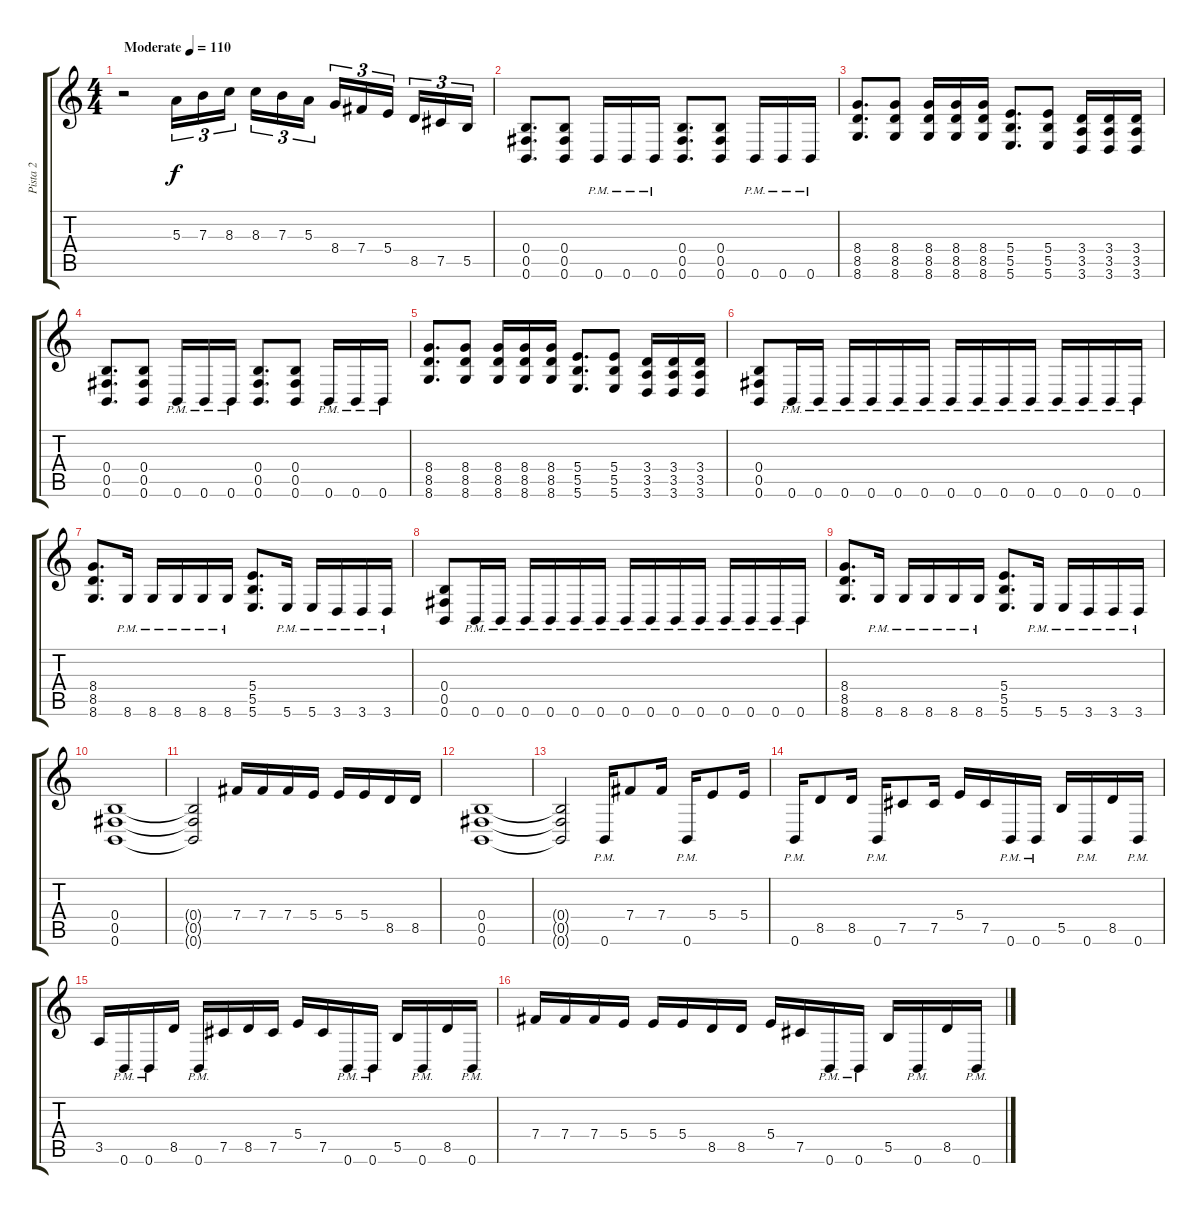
\track ("Pista 2" "Pista 2") {instrument distortionguitar}
\staff {score tabs}
\tuning (Db4 Ab3 E3 B2 Gb2 B1) {hide}
\ts (4 4)
\tempo (110 "Moderate")
\clef g2
\ks c
r.2{dy f instrument distortionguitar} 5.3.16{tu (3 2)} 7.3.16{tu (3 2)} 8.3.16{tu (3 2) beam splitsecondary} 8.3.16{tu (3 2)} 7.3.16{tu (3 2)} 5.3.16{tu (3 2)} 8.4.16{tu (3 2)} 7.4.16{tu (3 2)} 5.4.16{tu (3 2) beam splitsecondary} 8.5.16{tu (3 2)} 7.5.16{tu (3 2)} 5.5.16{tu (3 2)} |
(0.4 0.5 0.6).8{d} (0.4 0.5 0.6).8 0.6{pm}.16 0.6{pm}.16 0.6{pm}.16 (0.4 0.5 0.6).8{d} (0.4 0.5 0.6).8 0.6{pm}.16 0.6{pm}.16 0.6{pm}.16 |
(8.4 8.5 8.6).8{d} (8.4 8.5 8.6).8 (8.4 8.5 8.6).16 (8.4 8.5 8.6).16 (8.4 8.5 8.6).16 (5.4 5.5 5.6).8{d} (5.4 5.5 5.6).8 (3.4 3.5 3.6).16 (3.4 3.5 3.6).16 (3.4 3.5 3.6).16 |
(0.4 0.5 0.6).8{d} (0.4 0.5 0.6).8 0.6{pm}.16 0.6{pm}.16 0.6{pm}.16 (0.4 0.5 0.6).8{d} (0.4 0.5 0.6).8 0.6{pm}.16 0.6{pm}.16 0.6{pm}.16 |
(8.4 8.5 8.6).8{d} (8.4 8.5 8.6).8 (8.4 8.5 8.6).16 (8.4 8.5 8.6).16 (8.4 8.5 8.6).16 (5.4 5.5 5.6).8{d} (5.4 5.5 5.6).8 (3.4 3.5 3.6).16 (3.4 3.5 3.6).16 (3.4 3.5 3.6).16 |
(0.4 0.5 0.6).8 0.6{pm}.16 0.6{pm}.16 0.6{pm}.16 0.6{pm}.16 0.6{pm}.16 0.6{pm}.16 0.6{pm}.16 0.6{pm}.16 0.6{pm}.16 0.6{pm}.16 0.6{pm}.16 0.6{pm}.16 0.6{pm}.16 0.6{pm}.16 |
(8.4 8.5 8.6).8{d} 8.6{pm}.16 8.6{pm}.16 8.6{pm}.16 8.6{pm}.16 8.6{pm}.16 (5.4 5.5 5.6).8{d} 5.6{pm}.16 5.6{pm}.16 3.6{pm}.16 3.6{pm}.16 3.6{pm}.16 |
(0.4 0.5 0.6).8 0.6{pm}.16 0.6{pm}.16 0.6{pm}.16 0.6{pm}.16 0.6{pm}.16 0.6{pm}.16 0.6{pm}.16 0.6{pm}.16 0.6{pm}.16 0.6{pm}.16 0.6{pm}.16 0.6{pm}.16 0.6{pm}.16 0.6{pm}.16 |
(8.4 8.5 8.6).8{d} 8.6{pm}.16 8.6{pm}.16 8.6{pm}.16 8.6{pm}.16 8.6{pm}.16 (5.4 5.5 5.6).8{d} 5.6{pm}.16 5.6{pm}.16 3.6{pm}.16 3.6{pm}.16 3.6{pm}.16 |
(0.4 0.5 0.6).1 |
(0.4{t} 0.5{t} 0.6{t}).2 7.4.16 7.4.16 7.4.16 5.4.16 5.4.16 5.4.16 8.5.16 8.5.16 |
(0.4 0.5 0.6).1 |
(0.4{t} 0.5{t} 0.6{t}).2 0.6{pm}.16 7.4.8 7.4.16 0.6{pm}.16 5.4.8 5.4.16 |
0.6{pm}.16 8.5.8 8.5.16 0.6{pm}.16 7.5.8 7.5.16 5.4.16 7.5.16 0.6{pm}.16 0.6{pm}.16 5.5.16 0.6{pm}.16 8.5.16 0.6{pm}.16 |
3.5.16 0.6{pm}.16 0.6{pm}.16 8.5.16 0.6{pm}.16 7.5.16 8.5.16 7.5.16 5.4.16 7.5.16 0.6{pm}.16 0.6{pm}.16 5.5.16 0.6{pm}.16 8.5.16 0.6{pm}.16 |
7.4.16 7.4.16 7.4.16 5.4.16 5.4.16 5.4.16 8.5.16 8.5.16 5.4.16 7.5.16 0.6{pm}.16 0.6{pm}.16 5.5.16 0.6{pm}.16 8.5.16 0.6{pm}.16
